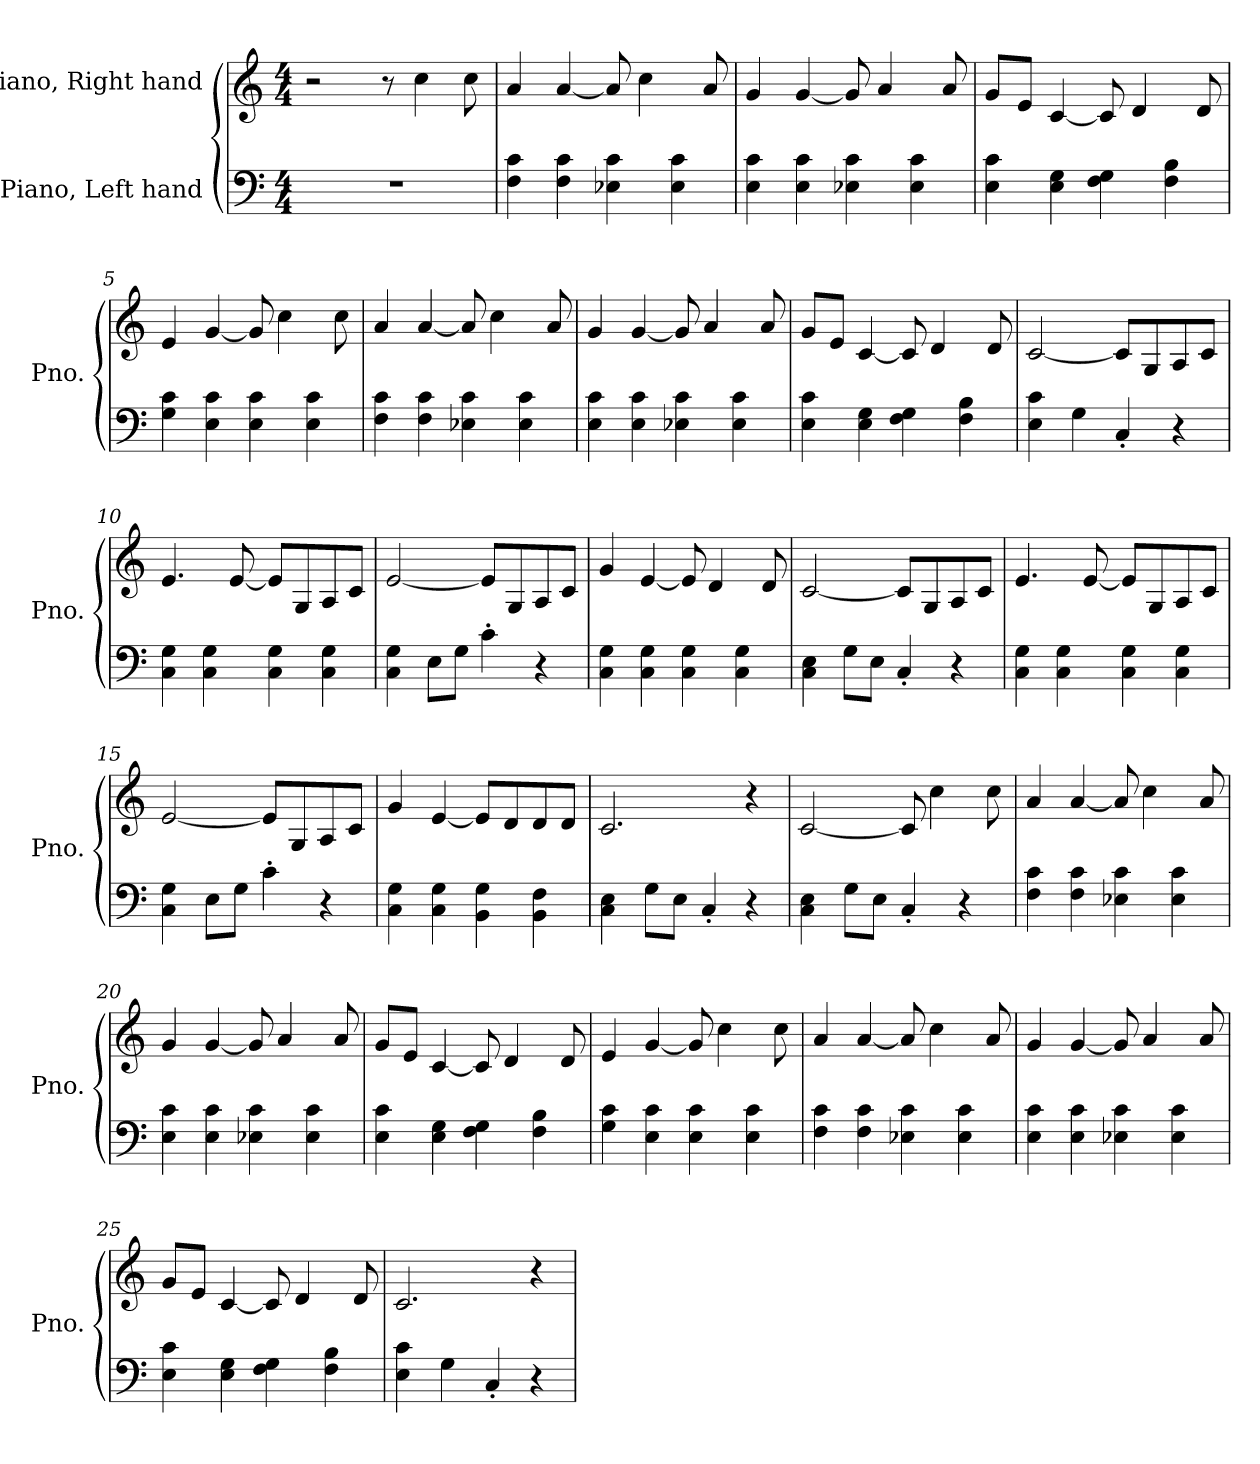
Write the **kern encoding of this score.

**kern	**kern
*part2	*part1
*staff2	*staff1
*I"Piano, Left hand	*I"Piano, Right hand
*I'Pno.	*I'Pno.
*clefF4	*clefG2
*k[]	*k[]
*M4/4	*M4/4
*MM120	*MM120
=1	=1
1r	2r
.	8r
.	4cc\
.	8cc\
=2	=2
4F\ 4c\	4a/
4F\ 4c\	[4a/
4E-X\ 4c\	8a/]
.	4cc\
4E-\ 4c\	.
.	8a/
=3	=3
4E\ 4c\	4g/
4E\ 4c\	[4g/
4E-X\ 4c\	8g/]
.	4a/
4E-\ 4c\	.
.	8a/
=4	=4
4E\ 4c\	8g/L
.	8e/J
4E\ 4G\	[4c/
4F\ 4G\	8c/]
.	4d/
4F\ 4B\	.
.	8d/
=5	=5
4G\ 4c\	4e/
4E\ 4c\	[4g/
4E\ 4c\	8g/]
.	4cc\
4E\ 4c\	.
.	8cc\
!!LO:LB:g=z
=6	=6
4F\ 4c\	4a/
4F\ 4c\	[4a/
4E-X\ 4c\	8a/]
.	4cc\
4E-\ 4c\	.
.	8a/
=7	=7
4E\ 4c\	4g/
4E\ 4c\	[4g/
4E-X\ 4c\	8g/]
.	4a/
4E-\ 4c\	.
.	8a/
=8	=8
4E\ 4c\	8g/L
.	8e/J
4E\ 4G\	[4c/
4F\ 4G\	8c/]
.	4d/
4F\ 4B\	.
.	8d/
=9	=9
4E\ 4c\	[2c/
4G\	.
4C'/	8c/L]
.	8G/
4r	8A/
.	8c/J
=10	=10
4C\ 4G\	4.e/
4C\ 4G\	.
.	[8e/
4C\ 4G\	8e/L]
.	8G/
4C\ 4G\	8A/
.	8c/J
!!LO:LB:g=z
=11	=11
4C\ 4G\	[2e/
8E\L	.
8G\J	.
4c'\	8e/L]
.	8G/
4r	8A/
.	8c/J
=12	=12
4C\ 4G\	4g/
4C\ 4G\	[4e/
4C\ 4G\	8e/]
.	4d/
4C\ 4G\	.
.	8d/
=13	=13
4C\ 4E\	[2c/
8G\L	.
8E\J	.
4C'/	8c/L]
.	8G/
4r	8A/
.	8c/J
=14	=14
4C\ 4G\	4.e/
4C\ 4G\	.
.	[8e/
4C\ 4G\	8e/L]
.	8G/
4C\ 4G\	8A/
.	8c/J
=15	=15
4C\ 4G\	[2e/
8E\L	.
8G\J	.
4c'\	8e/L]
.	8G/
4r	8A/
.	8c/J
!!LO:LB:g=z
=16	=16
4C\ 4G\	4g/
4C\ 4G\	[4e/
4BB\ 4G\	8e/L]
.	8d/
4BB\ 4F\	8d/
.	8d/J
=17	=17
4C\ 4E\	2.c/
8G\L	.
8E\J	.
4C'/	.
4r	4r
=18	=18
4C\ 4E\	[2c/
8G\L	.
8E\J	.
4C'/	8c/]
.	4cc\
4r	.
.	8cc\
=19	=19
4F\ 4c\	4a/
4F\ 4c\	[4a/
4E-X\ 4c\	8a/]
.	4cc\
4E-\ 4c\	.
.	8a/
=20	=20
4E\ 4c\	4g/
4E\ 4c\	[4g/
4E-X\ 4c\	8g/]
.	4a/
4E-\ 4c\	.
.	8a/
=21	=21
4E\ 4c\	8g/L
.	8e/J
4E\ 4G\	[4c/
4F\ 4G\	8c/]
.	4d/
4F\ 4B\	.
.	8d/
!!LO:LB:g=z
=22	=22
4G\ 4c\	4e/
4E\ 4c\	[4g/
4E\ 4c\	8g/]
.	4cc\
4E\ 4c\	.
.	8cc\
=23	=23
4F\ 4c\	4a/
4F\ 4c\	[4a/
4E-X\ 4c\	8a/]
.	4cc\
4E-\ 4c\	.
.	8a/
=24	=24
4E\ 4c\	4g/
4E\ 4c\	[4g/
4E-X\ 4c\	8g/]
.	4a/
4E-\ 4c\	.
.	8a/
=25	=25
4E\ 4c\	8g/L
.	8e/J
4E\ 4G\	[4c/
4F\ 4G\	8c/]
.	4d/
4F\ 4B\	.
.	8d/
=26	=26
4E\ 4c\	2.c/
4G\	.
4C'/	.
4r	4r
=	=
*-	*-
